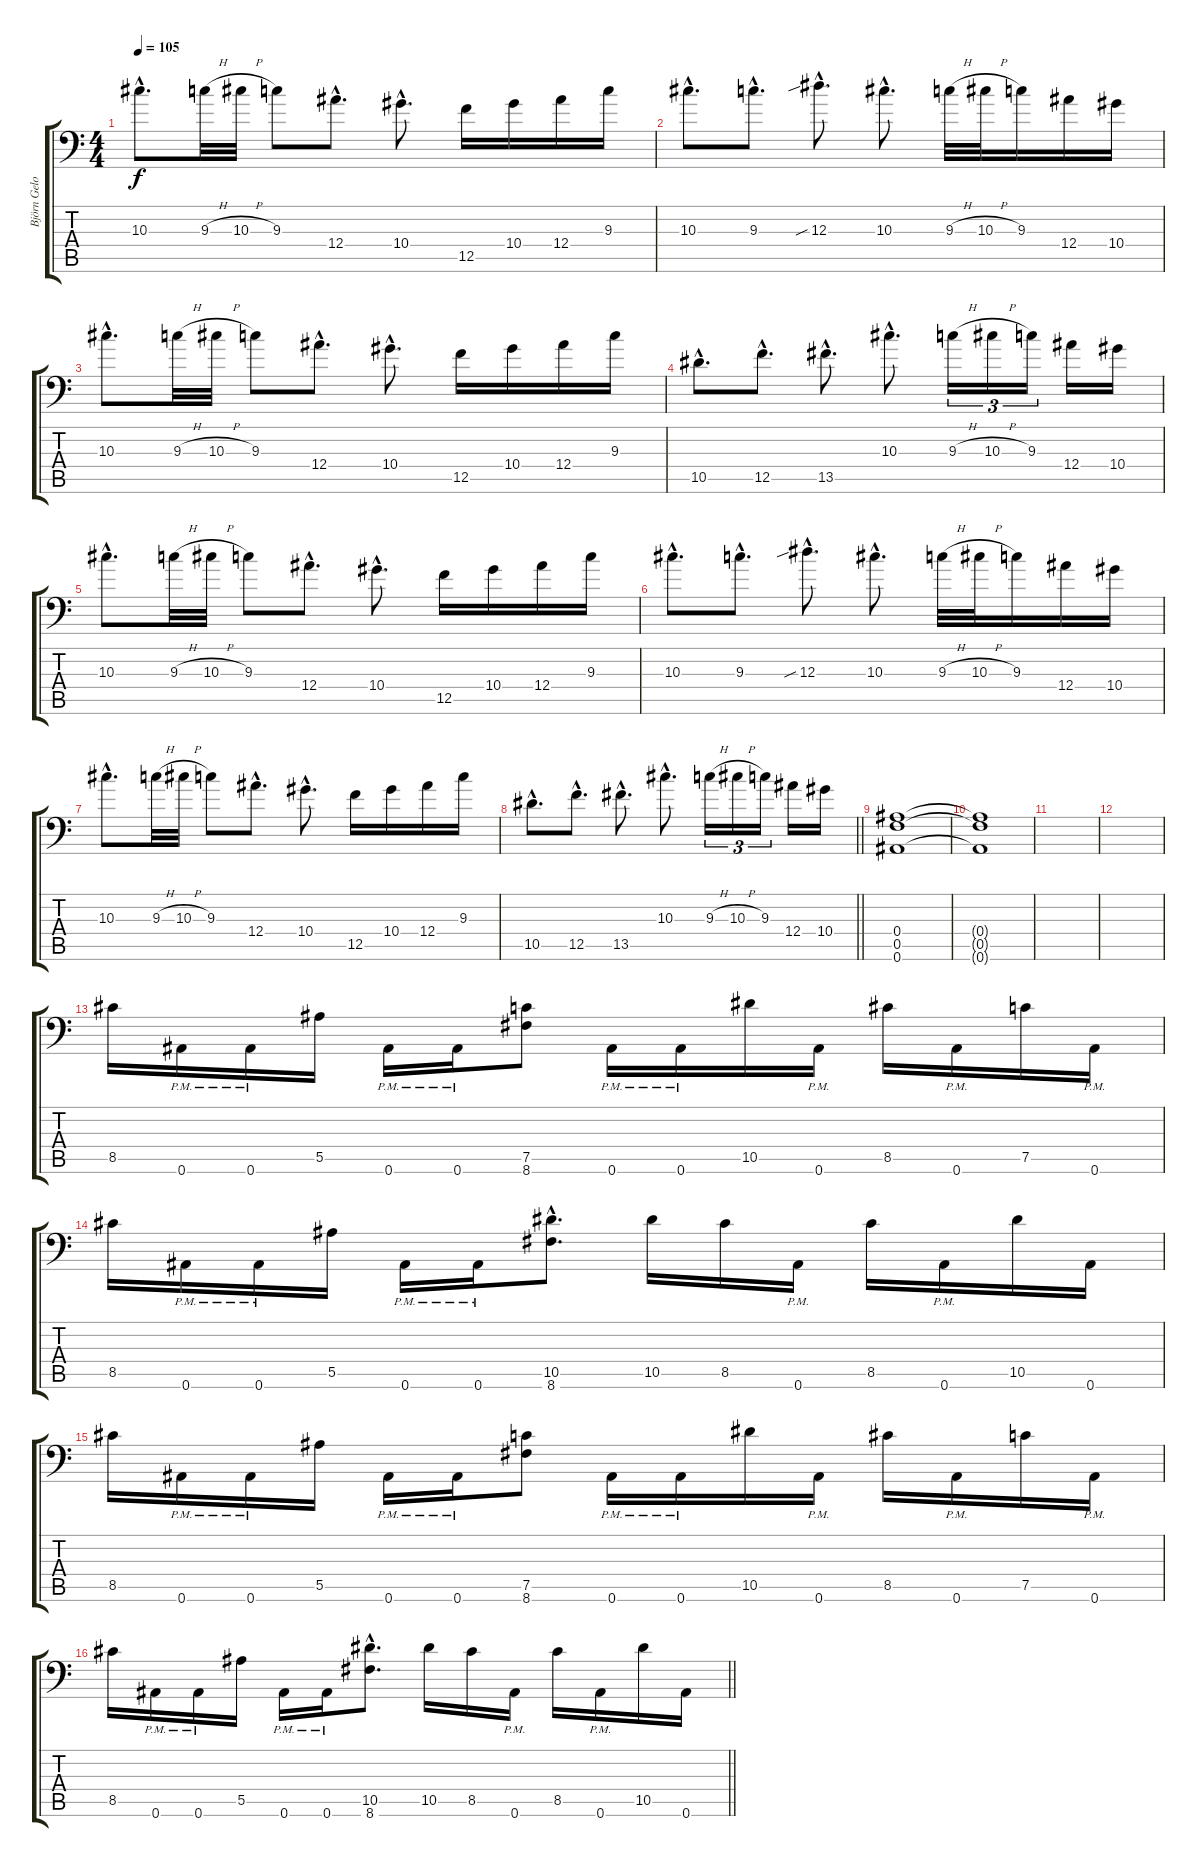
\track ("Björn Gelotte" "Björn Gelo") {instrument distortionguitar}
\staff {score tabs}
\tuning (C4 G3 Eb3 Bb2 F2 Bb1) {hide}
\ts (4 4)
\tempo 105
\clef f4
\ks c
10.3{hac}.8{d dy f instrument distortionguitar} 9.3{h}.32 10.3{h}.32 9.3.8 12.4{hac}.8{d} 10.4{hac}.8{d} 12.5.16 10.4.16 12.4.16 9.3.16 |
10.3{hac}.8{d} 9.3{hac}.8{d} 12.3{sib hac}.8{d} 10.3{hac}.8{d} 9.3{h}.32 10.3{h}.32 9.3.16 12.4.16 10.4.16 |
10.3{hac}.8{d} 9.3{h}.32 10.3{h}.32 9.3.8 12.4{hac}.8{d} 10.4{hac}.8{d} 12.5.16 10.4.16 12.4.16 9.3.16 |
10.5{hac}.8{d} 12.5{hac}.8{d} 13.5{hac}.8{d} 10.3{hac}.8{d} 9.3{h}.16{tu (3 2)} 10.3{h}.16{tu (3 2)} 9.3.16{tu (3 2)} 12.4.16 10.4.16 |
10.3{hac}.8{d} 9.3{h}.32 10.3{h}.32 9.3.8 12.4{hac}.8{d} 10.4{hac}.8{d} 12.5.16 10.4.16 12.4.16 9.3.16 |
10.3{hac}.8{d} 9.3{hac}.8{d} 12.3{sib hac}.8{d} 10.3{hac}.8{d} 9.3{h}.32 10.3{h}.32 9.3.16 12.4.16 10.4.16 |
10.3{hac}.8{d} 9.3{h}.32 10.3{h}.32 9.3.8 12.4{hac}.8{d} 10.4{hac}.8{d} 12.5.16 10.4.16 12.4.16 9.3.16 |
\barLineRight lightlight
10.5{hac}.8{d} 12.5{hac}.8{d} 13.5{hac}.8{d} 10.3{hac}.8{d} 9.3{h}.16{tu (3 2)} 10.3{h}.16{tu (3 2)} 9.3.16{tu (3 2)} 12.4.16 10.4.16 |
(0.4 0.5 0.6).1 |
(0.4{t} 0.5{t} 0.6{t}).1 |
|
|
8.5.16 0.6{pm}.16 0.6{pm}.16 5.5.16 0.6{pm}.16 0.6{pm}.16 (7.5 8.6).8 0.6{pm}.16 0.6{pm}.16 10.5.16 0.6{pm}.16 8.5.16 0.6{pm}.16 7.5.16 0.6{pm}.16 |
8.5.16 0.6{pm}.16 0.6{pm}.16 5.5.16 0.6{pm}.16 0.6{pm}.16 (10.5{hac} 8.6{hac}).8{d} 10.5.16 8.5.16 0.6{pm}.16 8.5.16 0.6{pm}.16 10.5.16 0.6.16 |
8.5.16 0.6{pm}.16 0.6{pm}.16 5.5.16 0.6{pm}.16 0.6{pm}.16 (7.5 8.6).8 0.6{pm}.16 0.6{pm}.16 10.5.16 0.6{pm}.16 8.5.16 0.6{pm}.16 7.5.16 0.6{pm}.16 |
\barLineRight lightlight
8.5.16 0.6{pm}.16 0.6{pm}.16 5.5.16 0.6{pm}.16 0.6{pm}.16 (10.5{hac} 8.6{hac}).8{d} 10.5.16 8.5.16 0.6{pm}.16 8.5.16 0.6{pm}.16 10.5.16 0.6.16
